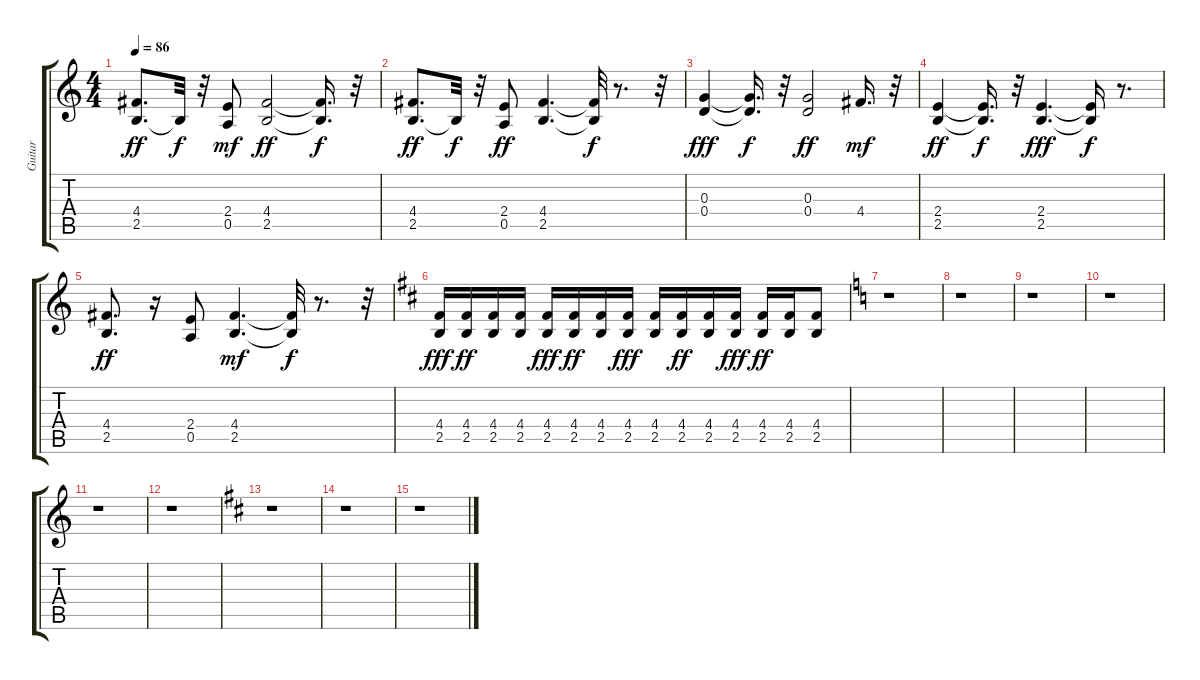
\track ("Guitar" "Guitar") {instrument electricguitarclean}
\staff {score tabs}
\tuning (E4 B3 G3 D3 A2 E2) {hide}
\ts (4 4)
\tempo 86
\clef g2
\ks c
(4.4 2.5).8{d dy ff} 2.5{t}.32{dy f} r.32 (2.4 0.5).8{dy mf} (4.4 2.5).2{dy ff} (4.4{t} 2.5{t}).16{d dy f} r.32 |
(4.4 2.5).8{d dy ff} 2.5{t}.32{dy f} r.32 (2.4 0.5).8{dy ff} (4.4 2.5).4{d} (4.4{t} 2.5{t}).32{dy f} r.8{d} r.32 |
(0.3 0.4).4{dy fff} (0.3{t} 0.4{t}).16{d dy f} r.32 (0.3 0.4).2{dy ff} 4.4.16{d dy mf} r.32 |
(2.4 2.5).4{dy ff} (2.4{t} 2.5{t}).16{d dy f} r.32 (2.4 2.5).4{d dy fff} (2.4{t} 2.5{t}).16{dy f} r.8{d} |
(4.4 2.5).8{d dy ff} r.16 (2.4 0.5).8 (4.4 2.5).4{d dy mf} (4.4{t} 2.5{t}).32{dy f} r.8{d} r.32 |
\ks d
(4.4 2.5).16{dy fff} (4.4 2.5).16{dy ff} (4.4 2.5).16 (4.4 2.5).16 (4.4 2.5).16{dy fff} (4.4 2.5).16{dy ff} (4.4 2.5).16 (4.4 2.5).16{dy fff} (4.4 2.5).16 (4.4 2.5).16{dy ff} (4.4 2.5).16 (4.4 2.5).16{dy fff} (4.4 2.5).16{dy ff} (4.4 2.5).16 (4.4 2.5).8 |
\ks c
r.1 |
r.1 |
r.1 |
r.1 |
r.1 |
r.1 |
\ks d
r.1 |
r.1 |
r.1
